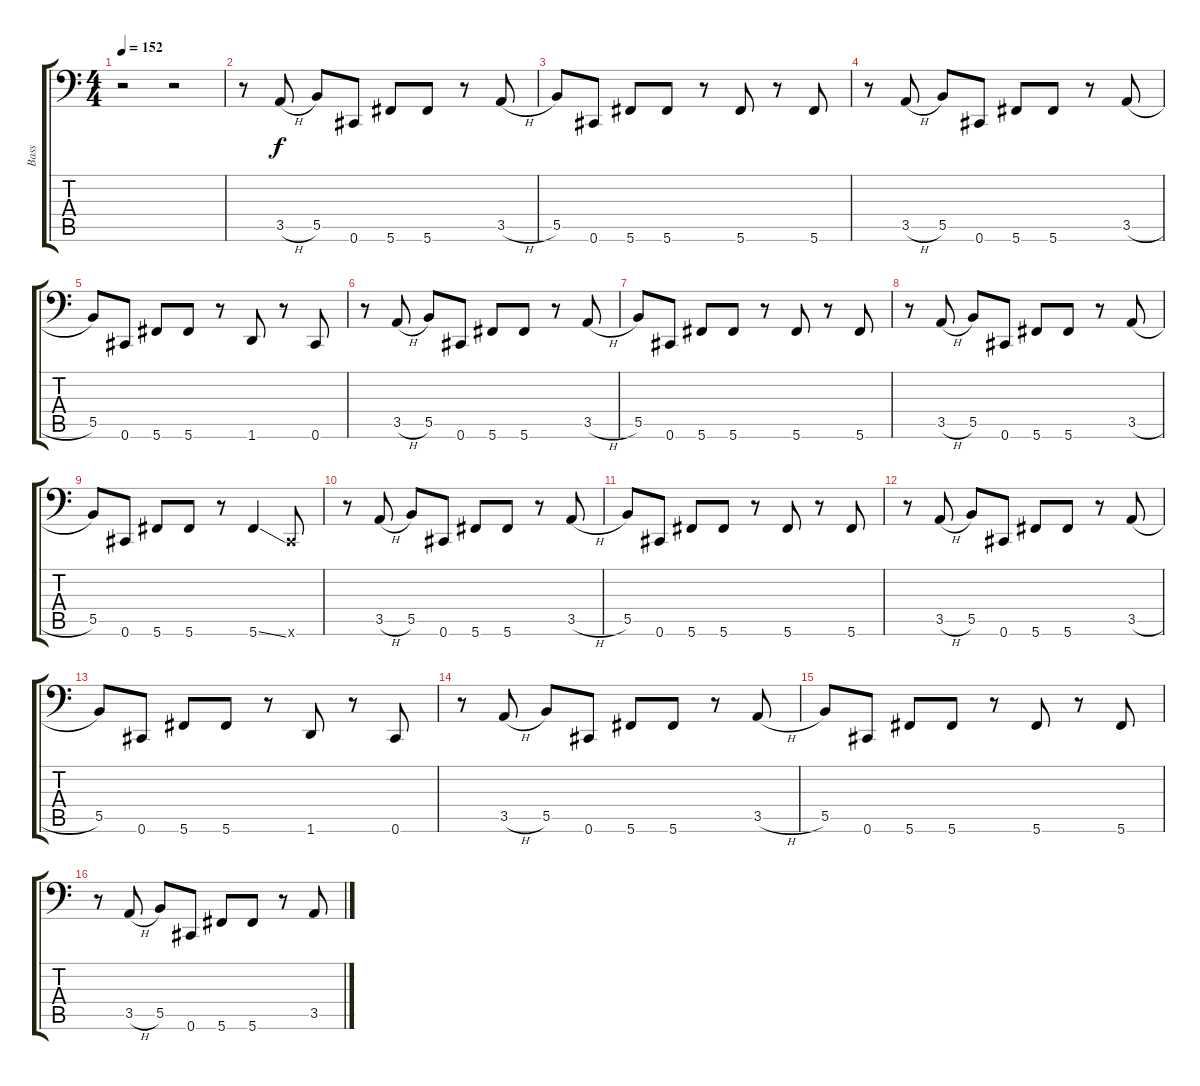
\track ("Bass" "Bass") {instrument electricbasspick}
\staff {score tabs}
\tuning (Db3 Ab2 E2 B1 Gb1 Db1) {hide}
\ts (4 4)
\tempo 152
\clef f4
\ks c
r.2{dy f} r.2 |
r.8 3.5{h}.8 5.5.8 0.6.8 5.6.8 5.6.8 r.8 3.5{h}.8 |
5.5.8 0.6.8 5.6.8 5.6.8 r.8 5.6.8 r.8 5.6.8 |
r.8 3.5{h}.8 5.5.8 0.6.8 5.6.8 5.6.8 r.8 3.5{h}.8 |
5.5.8 0.6.8 5.6.8 5.6.8 r.8 1.6.8 r.8 0.6.8 |
r.8 3.5{h}.8 5.5.8 0.6.8 5.6.8 5.6.8 r.8 3.5{h}.8 |
5.5.8 0.6.8 5.6.8 5.6.8 r.8 5.6.8 r.8 5.6.8 |
r.8 3.5{h}.8 5.5.8 0.6.8 5.6.8 5.6.8 r.8 3.5{h}.8 |
5.5.8 0.6.8 5.6.8 5.6.8 r.8 5.6{ss}.4 0.6{x}.8 |
r.8 3.5{h}.8 5.5.8 0.6.8 5.6.8 5.6.8 r.8 3.5{h}.8 |
5.5.8 0.6.8 5.6.8 5.6.8 r.8 5.6.8 r.8 5.6.8 |
r.8 3.5{h}.8 5.5.8 0.6.8 5.6.8 5.6.8 r.8 3.5{h}.8 |
5.5.8 0.6.8 5.6.8 5.6.8 r.8 1.6.8 r.8 0.6.8 |
r.8 3.5{h}.8 5.5.8 0.6.8 5.6.8 5.6.8 r.8 3.5{h}.8 |
5.5.8 0.6.8 5.6.8 5.6.8 r.8 5.6.8 r.8 5.6.8 |
r.8 3.5{h}.8 5.5.8 0.6.8 5.6.8 5.6.8 r.8 3.5{h}.8
